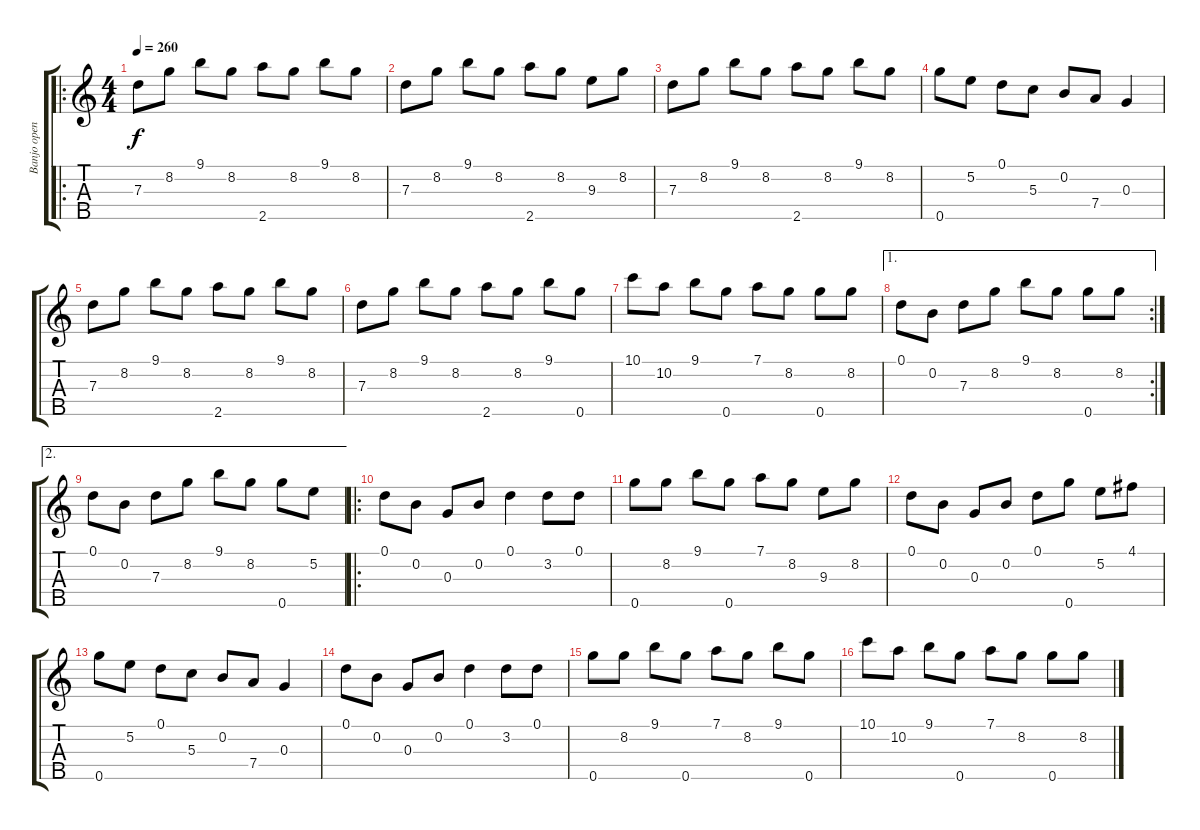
\track ("Banjo open G" "Banjo open") {instrument banjo}
\staff {score tabs}
\tuning (D4 B3 G3 D3 G4) {hide}
\displaytranspose 12
\ro
\ts (4 4)
\tempo 260
\clef g2
\ks c
7.3.8{dy f instrument banjo} 8.2.8 9.1.8 8.2.8 2.5.8 8.2.8 9.1.8 8.2.8 |
7.3.8 8.2.8 9.1.8 8.2.8 2.5.8 8.2.8 9.3.8 8.2.8 |
7.3.8 8.2.8 9.1.8 8.2.8 2.5.8 8.2.8 9.1.8 8.2.8 |
0.5.8 5.2.8 0.1.8 5.3.8 0.2.8 7.4.8 0.3.4 |
7.3.8 8.2.8 9.1.8 8.2.8 2.5.8 8.2.8 9.1.8 8.2.8 |
7.3.8 8.2.8 9.1.8 8.2.8 2.5.8 8.2.8 9.1.8 0.5.8 |
10.1.8 10.2.8 9.1.8 0.5.8 7.1.8 8.2.8 0.5.8 8.2.8 |
\ae 1
\rc 2
0.1.8 0.2.8 7.3.8 8.2.8 9.1.8 8.2.8 0.5.8 8.2.8 |
\ae 2
0.1.8 0.2.8 7.3.8 8.2.8 9.1.8 8.2.8 0.5.8 5.2.8 |
\ro
0.1.8 0.2.8 0.3.8 0.2.8 0.1.4 3.2.8 0.1.8 |
0.5.8 8.2.8 9.1.8 0.5.8 7.1.8 8.2.8 9.3.8 8.2.8 |
0.1.8 0.2.8 0.3.8 0.2.8 0.1.8 0.5.8 5.2.8 4.1.8 |
0.5.8 5.2.8 0.1.8 5.3.8 0.2.8 7.4.8 0.3.4 |
0.1.8 0.2.8 0.3.8 0.2.8 0.1.4 3.2.8 0.1.8 |
0.5.8 8.2.8 9.1.8 0.5.8 7.1.8 8.2.8 9.1.8 0.5.8 |
10.1.8 10.2.8 9.1.8 0.5.8 7.1.8 8.2.8 0.5.8 8.2.8
